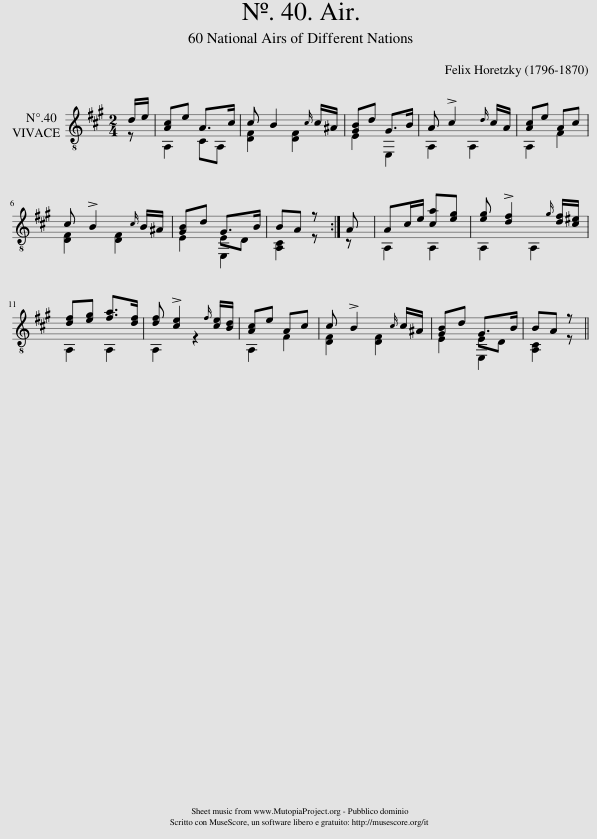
X:1
%%score ( 1 2 3 )
L:1/8
Q:1/4=90
M:2/4
I:linebreak $
K:A
V:1 treble-8
V:2 treble-8
V:3 treble-8
V:1
 d/e/ | [Ac]e A>c | c B2{c} c/^A/ | [GB]d G>B | A !>!c2{d} c/A/ | %5
 [Ac]e Ac |$ c !>!B2{c} B/^A/ | [GB]d G>B | BA z :| A | %10
 Ac/e/ [ca][eg] | [eg] !>![df]2{g} [df]/[c^e]/ |$ [df][eg] [fa]>[df] | [df] !>![ce]2{f} [ce]/[Bd]/ | [Ac]e Ac | %15
 c !>!B2{c} c/^A/ | [GB]d G>B | BA z!D.C.! || %18
V:2
 z | A,2 CA, | [DF]2 [DF]2 | E2 E,2 | A,2 A,2 | %5
 A,2 F2 |$ [DF]2 [DF]2 | E2 E,2 | [A,C]2 z :| z | %10
 A,2 A,2 | A,2 A,2 |$ A,2 A,2 | A,2 z2 | A,2 F2 | %15
 [DF]2 [DF]2 | E2 E,2 | [A,C]2 z || %18
V:3
 x | x4 | x4 | x4 | x4 | %5
 x4 |$ x4 | x2 ED | x3 :| x | %10
 x4 | x4 |$ x4 | x4 | x4 | %15
 x4 | x2 ED | x3 || %18
